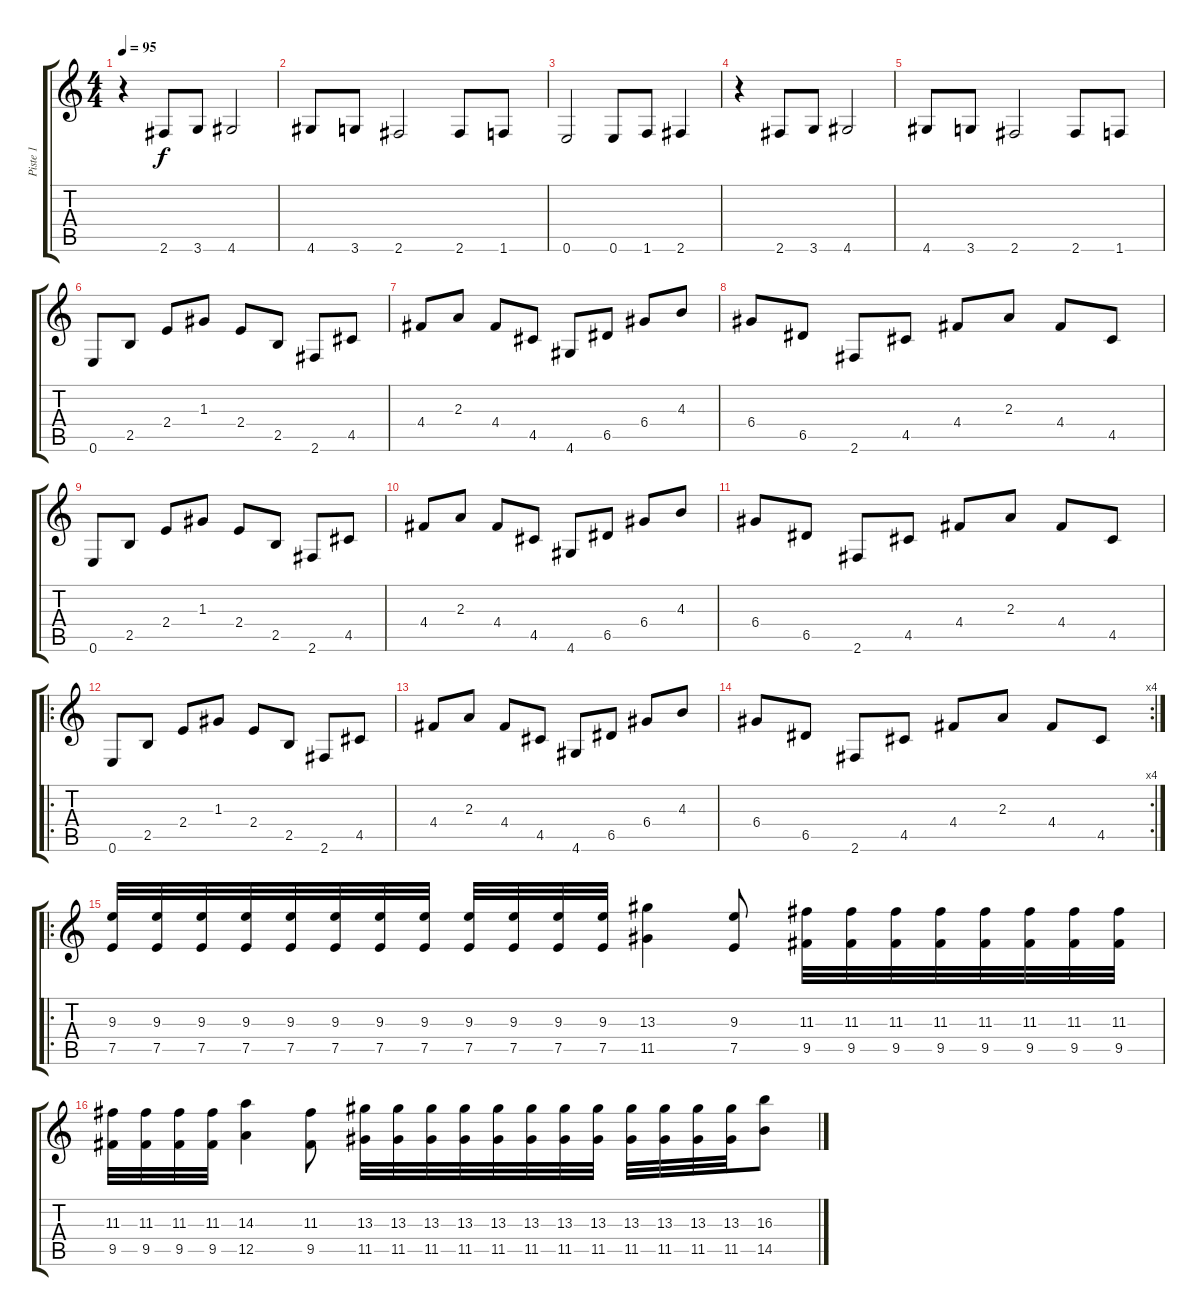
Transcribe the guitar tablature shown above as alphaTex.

\track ("Piste 1" "Piste 1") {instrument electricguitarclean}
\staff {score tabs}
\tuning (E4 B3 G3 D3 A2 E2) {hide}
\ts (4 4)
\tempo 95
\clef g2
\ks c
r.4{dy f} 2.6.8 3.6.8 4.6.2 |
4.6.8 3.6.8 2.6.2 2.6.8 1.6.8 |
0.6.2 0.6.8 1.6.8 2.6.4 |
r.4 2.6.8 3.6.8 4.6.2 |
4.6.8 3.6.8 2.6.2 2.6.8 1.6.8 |
0.6.8 2.5.8 2.4.8 1.3.8 2.4.8 2.5.8 2.6.8 4.5.8 |
4.4.8 2.3.8 4.4.8 4.5.8 4.6.8 6.5.8 6.4.8 4.3.8 |
6.4.8 6.5.8 2.6.8 4.5.8 4.4.8 2.3.8 4.4.8 4.5.8 |
0.6.8 2.5.8 2.4.8 1.3.8 2.4.8 2.5.8 2.6.8 4.5.8 |
4.4.8 2.3.8 4.4.8 4.5.8 4.6.8 6.5.8 6.4.8 4.3.8 |
6.4.8 6.5.8 2.6.8 4.5.8 4.4.8 2.3.8 4.4.8 4.5.8 |
\ro
0.6.8 2.5.8 2.4.8 1.3.8 2.4.8 2.5.8 2.6.8 4.5.8 |
4.4.8 2.3.8 4.4.8 4.5.8 4.6.8 6.5.8 6.4.8 4.3.8 |
\rc 4
6.4.8 6.5.8 2.6.8 4.5.8 4.4.8 2.3.8 4.4.8 4.5.8 |
\ro
(9.3 7.5).32 (9.3 7.5).32 (9.3 7.5).32 (9.3 7.5).32 (9.3 7.5).32 (9.3 7.5).32 (9.3 7.5).32 (9.3 7.5).32 (9.3 7.5).32 (9.3 7.5).32 (9.3 7.5).32 (9.3 7.5).32 (13.3 11.5).4 (9.3 7.5).8 (11.3 9.5).32 (11.3 9.5).32 (11.3 9.5).32 (11.3 9.5).32 (11.3 9.5).32 (11.3 9.5).32 (11.3 9.5).32 (11.3 9.5).32 |
(11.3 9.5).32 (11.3 9.5).32 (11.3 9.5).32 (11.3 9.5).32 (14.3 12.5).4 (11.3 9.5).8 (13.3 11.5).32 (13.3 11.5).32 (13.3 11.5).32 (13.3 11.5).32 (13.3 11.5).32 (13.3 11.5).32 (13.3 11.5).32 (13.3 11.5).32 (13.3 11.5).32 (13.3 11.5).32 (13.3 11.5).32 (13.3 11.5).32 (16.3 14.5).8
